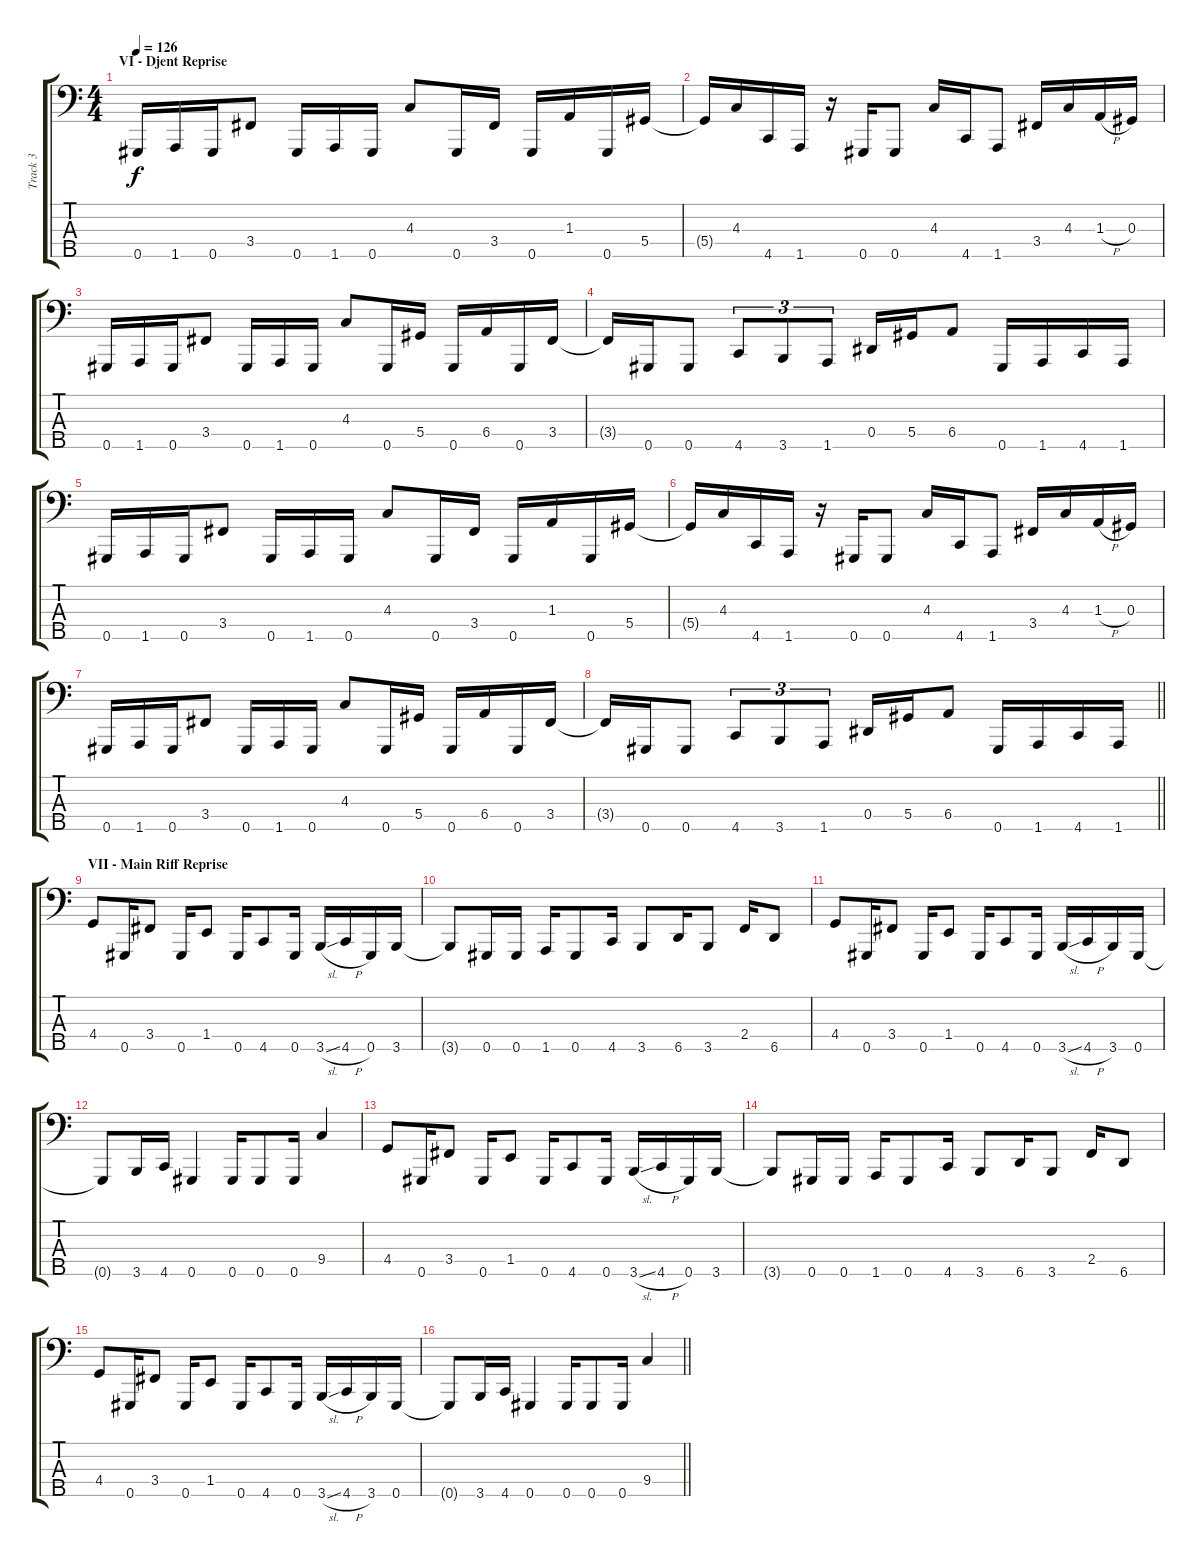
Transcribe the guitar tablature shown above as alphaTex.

\track ("Track 3" "Track 3") {instrument electricbasspick}
\staff {score tabs}
\tuning (Gb2 Db2 Ab1 Eb1 Ab0) {hide}
\ts (4 4)
\section ("" "VI - Djent Reprise")
\tempo 126
\clef f4
\ks c
0.5.16{dy f} 1.5.16 0.5.16 3.4.8 0.5.16 1.5.16 0.5.16 4.3.8 0.5.16 3.4.16 0.5.16 1.3.16 0.5.16 5.4.16 |
5.4{t}.16 4.3.16 4.5.16 1.5.16 r.16 0.5.16 0.5.8 4.3.16 4.5.16 1.5.8 3.4.16 4.3.16 1.3{h}.16 0.3.16 |
0.5.16 1.5.16 0.5.16 3.4.8 0.5.16 1.5.16 0.5.16 4.3.8 0.5.16 5.4.16 0.5.16 6.4.16 0.5.16 3.4.16 |
3.4{t}.16 0.5.16 0.5.8 4.5.8{tu (3 2)} 3.5.8{tu (3 2)} 1.5.8{tu (3 2)} 0.4.16 5.4.16 6.4.8 0.5.16 1.5.16 4.5.16 1.5.16 |
0.5.16 1.5.16 0.5.16 3.4.8 0.5.16 1.5.16 0.5.16 4.3.8 0.5.16 3.4.16 0.5.16 1.3.16 0.5.16 5.4.16 |
5.4{t}.16 4.3.16 4.5.16 1.5.16 r.16 0.5.16 0.5.8 4.3.16 4.5.16 1.5.8 3.4.16 4.3.16 1.3{h}.16 0.3.16 |
0.5.16 1.5.16 0.5.16 3.4.8 0.5.16 1.5.16 0.5.16 4.3.8 0.5.16 5.4.16 0.5.16 6.4.16 0.5.16 3.4.16 |
\barLineRight lightlight
3.4{t}.16 0.5.16 0.5.8 4.5.8{tu (3 2)} 3.5.8{tu (3 2)} 1.5.8{tu (3 2)} 0.4.16 5.4.16 6.4.8 0.5.16 1.5.16 4.5.16 1.5.16 |
\section ("" "VII - Main Riff Reprise")
4.4.8 0.5.16 3.4.8 0.5.16 1.4.8 0.5.16 4.5.8 0.5.16 3.5{sl}.16 4.5{h}.16 0.5.16 3.5.16 |
3.5{t}.8 0.5.16 0.5.16 1.5.16 0.5.8 4.5.16 3.5.8 6.5.16 3.5.8 2.4.16 6.5.8 |
4.4.8 0.5.16 3.4.8 0.5.16 1.4.8 0.5.16 4.5.8 0.5.16 3.5{sl}.16 4.5{h}.16 3.5.16 0.5.16 |
0.5{t}.8 3.5.16 4.5.16 0.5.4 0.5.16 0.5.8 0.5.16 9.4.4 |
4.4.8 0.5.16 3.4.8 0.5.16 1.4.8 0.5.16 4.5.8 0.5.16 3.5{sl}.16 4.5{h}.16 0.5.16 3.5.16 |
3.5{t}.8 0.5.16 0.5.16 1.5.16 0.5.8 4.5.16 3.5.8 6.5.16 3.5.8 2.4.16 6.5.8 |
4.4.8 0.5.16 3.4.8 0.5.16 1.4.8 0.5.16 4.5.8 0.5.16 3.5{sl}.16 4.5{h}.16 3.5.16 0.5.16 |
\barLineRight lightlight
0.5{t}.8 3.5.16 4.5.16 0.5.4 0.5.16 0.5.8 0.5.16 9.4.4
